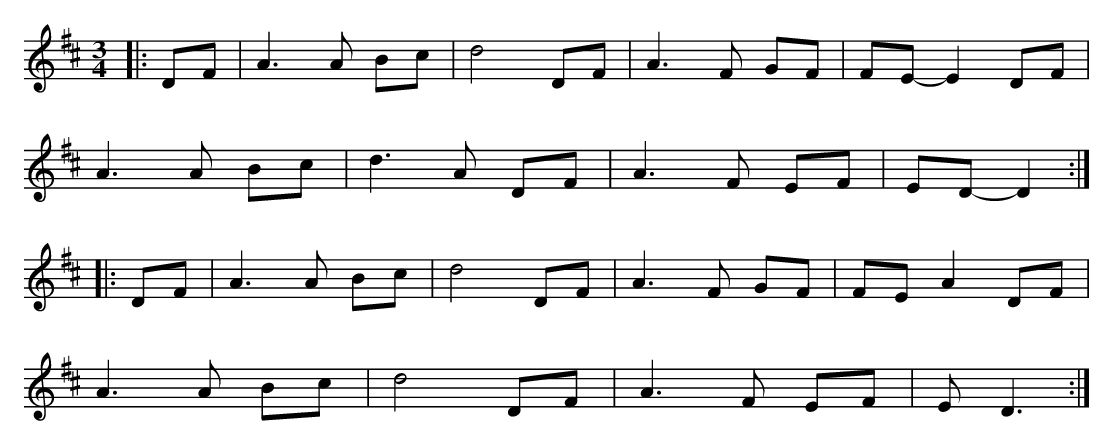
X:1
M:3/4
K:D
|:DF|A3 A Bc|d4 DF|A3 F GF|FE- E2 DF|
A3 A Bc|d3 A DF|A3 F EF|ED- D2:|
|:DF|A3 A Bc|d4 DF|A3 F GF|FE A2 DF|
A3 A Bc|d4 DF|A3 F EF|ED3:|
